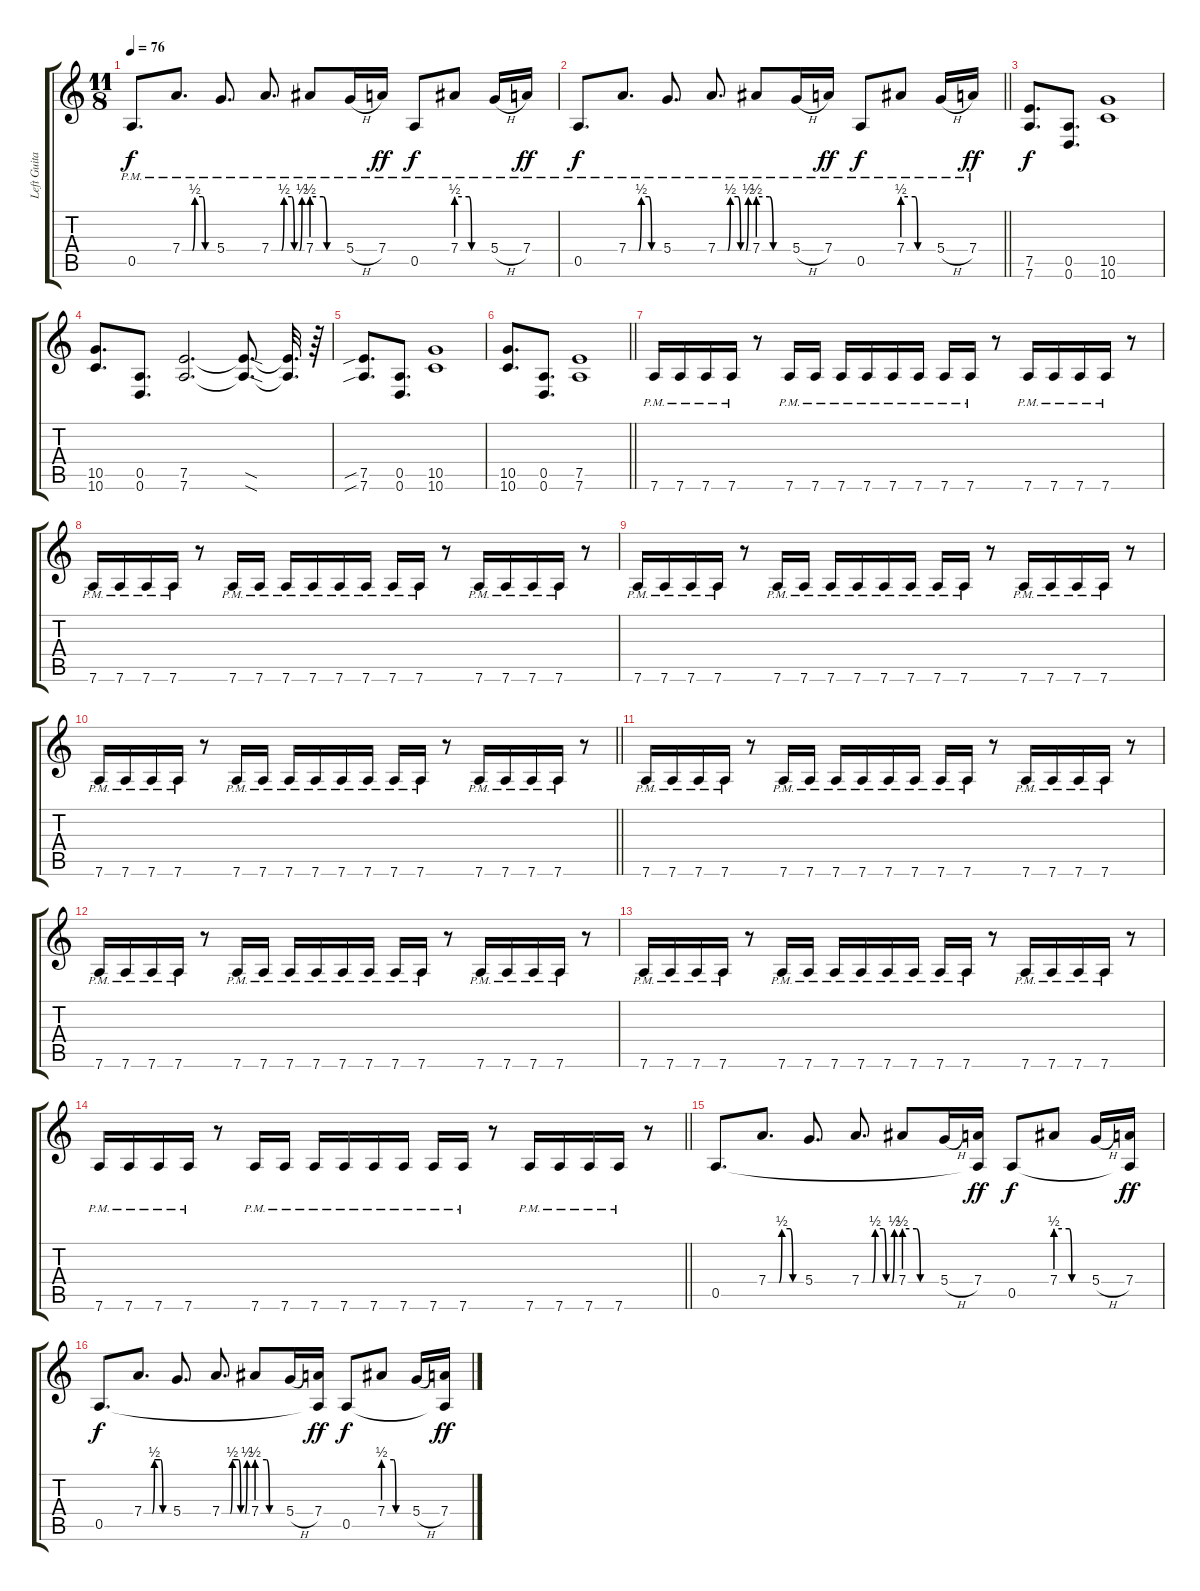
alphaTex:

\track ("Left Guitar" "Left Guita") {instrument distortionguitar}
\staff {score tabs}
\tuning (E4 B3 G3 D3 A2 D2) {hide}
\ts (11 8)
\tempo 76
\clef g2
\ks c
0.5{pm}.8{d dy f} 7.4{be (custom 0 0 20 0 25 2 40 2 45 0 60 0) pm}.8{d} 5.4{pm}.8{d} 7.4{be (custom 0 0 20 0 25 2 40 2 45 0 55 0 60 2) pm}.8{d} 7.4{be (custom 0 2 23 2 30 0 60 0) pm}.8 5.4{h pm}.16 7.4{pm}.16{dy ff} 0.5{pm}.8{dy f} 7.4{be (custom 0 2 25 2 30 0 60 0) pm}.8 5.4{h pm}.16 7.4{pm}.16{dy ff} |
\barLineRight lightlight
0.5{pm}.8{d dy f} 7.4{be (custom 0 0 20 0 25 2 40 2 45 0 60 0) pm}.8{d} 5.4{pm}.8{d} 7.4{be (custom 0 0 20 0 25 2 40 2 45 0 55 0 60 2) pm}.8{d} 7.4{be (custom 0 2 23 2 30 0 60 0) pm}.8 5.4{h pm}.16 7.4{pm}.16{dy ff} 0.5{pm}.8{dy f} 7.4{be (custom 0 2 25 2 30 0 60 0) pm}.8 5.4{h pm}.16 7.4{pm}.16{dy ff} |
\section ("" "")
(7.5 7.6).8{d dy f} (0.5 0.6).8{d} (10.5 10.6).1 |
(10.5 10.6).8{d} (0.5 0.6).8{d} (7.5 7.6).2{d} (7.5{sod t} 7.6{sod t}).8{d} (7.5{t} 7.6{t}).32{d} r.64 |
(7.5{sib} 7.6{sib}).8{d} (0.5 0.6).8{d} (10.5 10.6).1 |
\barLineRight lightlight
(10.5 10.6).8{d} (0.5 0.6).8{d} (7.5 7.6).1 |
\section ("" "")
7.6{pm}.16 7.6{pm}.16 7.6{pm}.16 7.6{pm}.16 r.8 7.6{pm}.16 7.6{pm}.16 7.6{pm}.16 7.6{pm}.16 7.6{pm}.16 7.6{pm}.16 7.6{pm}.16 7.6{pm}.16 r.8 7.6{pm}.16 7.6{pm}.16 7.6{pm}.16 7.6{pm}.16 r.8 |
7.6{pm}.16 7.6{pm}.16 7.6{pm}.16 7.6{pm}.16 r.8 7.6{pm}.16 7.6{pm}.16 7.6{pm}.16 7.6{pm}.16 7.6{pm}.16 7.6{pm}.16 7.6{pm}.16 7.6{pm}.16 r.8 7.6{pm}.16 7.6{pm}.16 7.6{pm}.16 7.6{pm}.16 r.8 |
7.6{pm}.16 7.6{pm}.16 7.6{pm}.16 7.6{pm}.16 r.8 7.6{pm}.16 7.6{pm}.16 7.6{pm}.16 7.6{pm}.16 7.6{pm}.16 7.6{pm}.16 7.6{pm}.16 7.6{pm}.16 r.8 7.6{pm}.16 7.6{pm}.16 7.6{pm}.16 7.6{pm}.16 r.8 |
\barLineRight lightlight
7.6{pm}.16 7.6{pm}.16 7.6{pm}.16 7.6{pm}.16 r.8 7.6{pm}.16 7.6{pm}.16 7.6{pm}.16 7.6{pm}.16 7.6{pm}.16 7.6{pm}.16 7.6{pm}.16 7.6{pm}.16 r.8 7.6{pm}.16 7.6{pm}.16 7.6{pm}.16 7.6{pm}.16 r.8 |
\section ("" "")
7.6{pm}.16 7.6{pm}.16 7.6{pm}.16 7.6{pm}.16 r.8 7.6{pm}.16 7.6{pm}.16 7.6{pm}.16 7.6{pm}.16 7.6{pm}.16 7.6{pm}.16 7.6{pm}.16 7.6{pm}.16 r.8 7.6{pm}.16 7.6{pm}.16 7.6{pm}.16 7.6{pm}.16 r.8 |
7.6{pm}.16 7.6{pm}.16 7.6{pm}.16 7.6{pm}.16 r.8 7.6{pm}.16 7.6{pm}.16 7.6{pm}.16 7.6{pm}.16 7.6{pm}.16 7.6{pm}.16 7.6{pm}.16 7.6{pm}.16 r.8 7.6{pm}.16 7.6{pm}.16 7.6{pm}.16 7.6{pm}.16 r.8 |
7.6{pm}.16 7.6{pm}.16 7.6{pm}.16 7.6{pm}.16 r.8 7.6{pm}.16 7.6{pm}.16 7.6{pm}.16 7.6{pm}.16 7.6{pm}.16 7.6{pm}.16 7.6{pm}.16 7.6{pm}.16 r.8 7.6{pm}.16 7.6{pm}.16 7.6{pm}.16 7.6{pm}.16 r.8 |
\barLineRight lightlight
7.6{pm}.16 7.6{pm}.16 7.6{pm}.16 7.6{pm}.16 r.8 7.6{pm}.16 7.6{pm}.16 7.6{pm}.16 7.6{pm}.16 7.6{pm}.16 7.6{pm}.16 7.6{pm}.16 7.6{pm}.16 r.8 7.6{pm}.16 7.6{pm}.16 7.6{pm}.16 7.6{pm}.16 r.8 |
\section ("" "")
0.5.8{d} 7.4{be (custom 0 0 20 0 25 2 40 2 45 0 60 0)}.8{d} 5.4.8{d} 7.4{be (custom 0 0 20 0 25 2 40 2 45 0 55 0 60 2)}.8{d} 7.4{be (custom 0 2 23 2 30 0 60 0)}.8 5.4{h}.16 (7.4 0.5{t}).16{dy ff} 0.5.8{dy f} 7.4{be (custom 0 2 25 2 30 0 60 0)}.8 5.4{h}.16 (7.4 0.5{t}).16{dy ff} |
0.5.8{d dy f} 7.4{be (custom 0 0 20 0 25 2 40 2 45 0 60 0)}.8{d} 5.4.8{d} 7.4{be (custom 0 0 20 0 25 2 40 2 45 0 55 0 60 2)}.8{d} 7.4{be (custom 0 2 23 2 30 0 60 0)}.8 5.4{h}.16 (7.4 0.5{t}).16{dy ff} 0.5.8{dy f} 7.4{be (custom 0 2 25 2 30 0 60 0)}.8 5.4{h}.16 (7.4 0.5{t}).16{dy ff}
